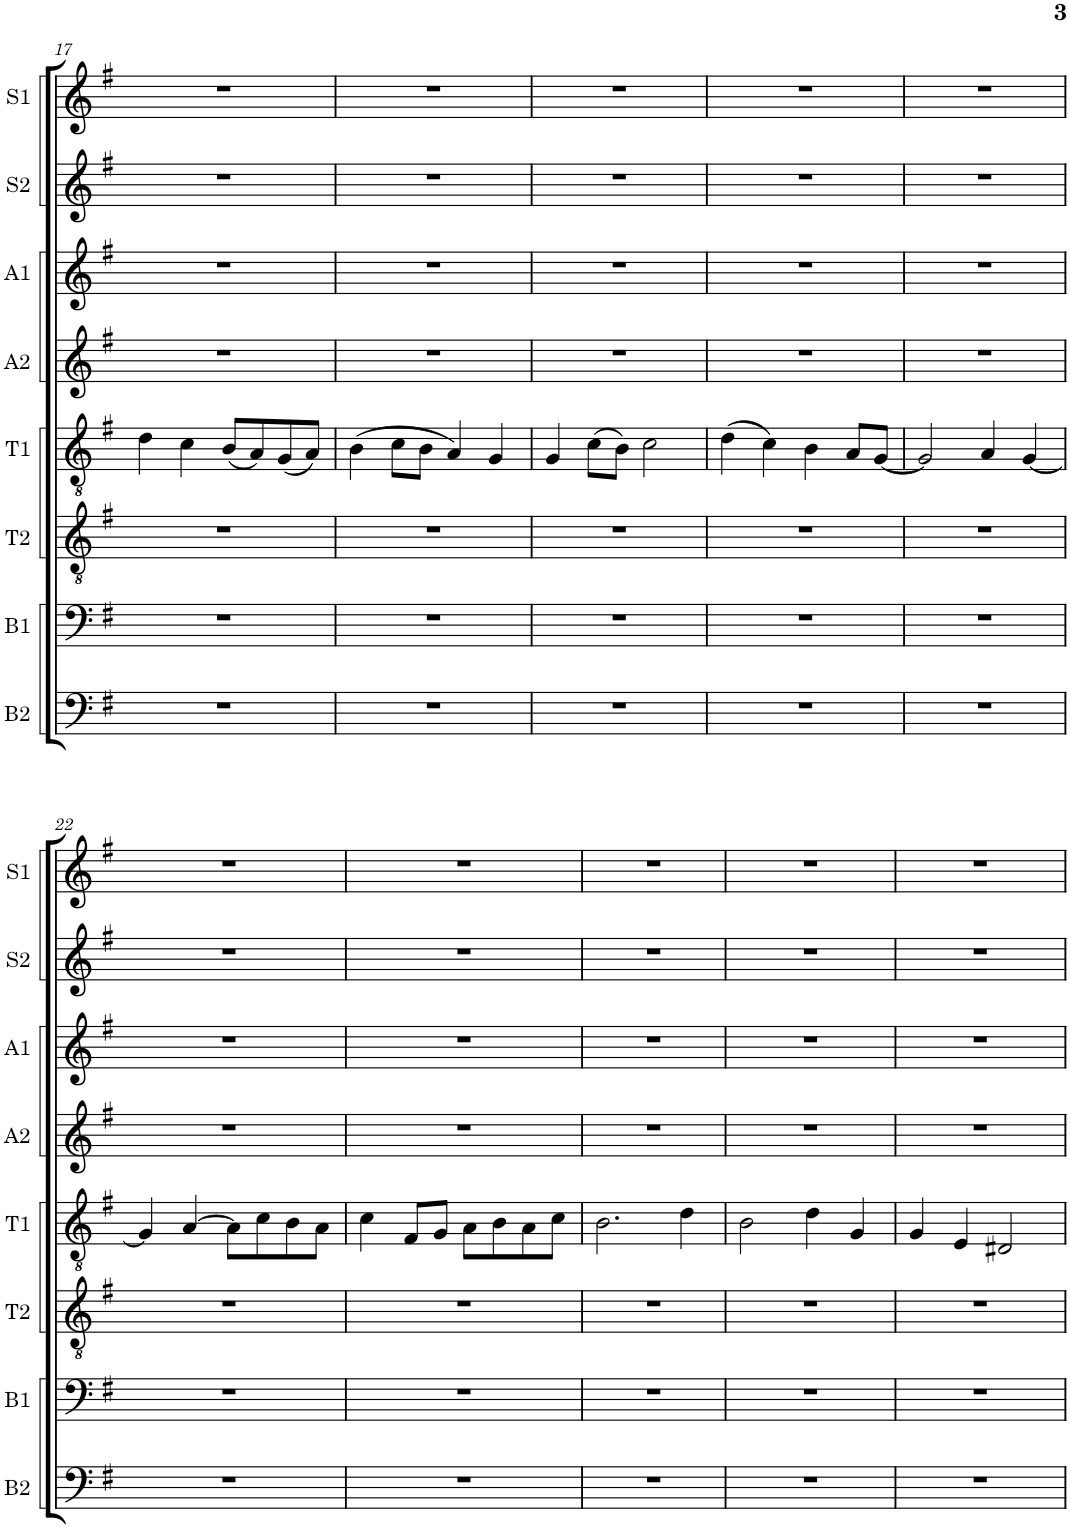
**kern	**kern	**kern	**kern	**kern	**kern	**kern	**kern
*part8	*part7	*part6	*part5	*part4	*part3	*part2	*part1
*staff8	*staff7	*staff6	*staff5	*staff4	*staff3	*staff2	*staff1
*I"Bass 2	*I"Bass 1	*I"Tenor 2	*I"Tenor 1	*I"Alt 2	*I"Alt 1	*I"Sopran 2	*I"Sopran 1
*I'B2	*I'B1	*I'T2	*I'T1	*I'A2	*I'A1	*I'S2	*I'S1
!!LO:PB:g=z
*clefF4	*clefF4	*clefGv2	*clefGv2	*clefG2	*clefG2	*clefG2	*clefG2
*k[f#]	*k[f#]	*k[f#]	*k[f#]	*k[f#]	*k[f#]	*k[f#]	*k[f#]
*M4/4	*M4/4	*M4/4	*M4/4	*M4/4	*M4/4	*M4/4	*M4/4
=17	=17	=17	=17	=17	=17	=17	=17
1r	1r	1r	4d\	1r	1r	1r	1r
.	.	.	4c\	.	.	.	.
.	.	.	(8B/L	.	.	.	.
.	.	.	8A/)	.	.	.	.
.	.	.	(8G/	.	.	.	.
.	.	.	8A/J)	.	.	.	.
=18	=18	=18	=18	=18	=18	=18	=18
1r	1r	1r	(4B\	1r	1r	1r	1r
.	.	.	8c\L	.	.	.	.
.	.	.	8B\J	.	.	.	.
.	.	.	4A/)	.	.	.	.
.	.	.	4G/	.	.	.	.
=19	=19	=19	=19	=19	=19	=19	=19
1r	1r	1r	4G/	1r	1r	1r	1r
.	.	.	(8c\L	.	.	.	.
.	.	.	8B\J)	.	.	.	.
.	.	.	2c\	.	.	.	.
=20	=20	=20	=20	=20	=20	=20	=20
1r	1r	1r	(4d\	1r	1r	1r	1r
.	.	.	4c\)	.	.	.	.
.	.	.	4B\	.	.	.	.
.	.	.	8A/L	.	.	.	.
.	.	.	[8G/J	.	.	.	.
=21	=21	=21	=21	=21	=21	=21	=21
1r	1r	1r	2G/]	1r	1r	1r	1r
.	.	.	4A/	.	.	.	.
.	.	.	[4G/	.	.	.	.
!!LO:LB:g=z
=22	=22	=22	=22	=22	=22	=22	=22
1r	1r	1r	4G/]	1r	1r	1r	1r
.	.	.	[4A/	.	.	.	.
.	.	.	8A\L]	.	.	.	.
.	.	.	8c\	.	.	.	.
.	.	.	8B\	.	.	.	.
.	.	.	8A\J	.	.	.	.
=23	=23	=23	=23	=23	=23	=23	=23
1r	1r	1r	4c\	1r	1r	1r	1r
.	.	.	8F#/L	.	.	.	.
.	.	.	8G/J	.	.	.	.
.	.	.	8A\L	.	.	.	.
.	.	.	8B\	.	.	.	.
.	.	.	8A\	.	.	.	.
.	.	.	8c\J	.	.	.	.
=24	=24	=24	=24	=24	=24	=24	=24
1r	1r	1r	2.B\	1r	1r	1r	1r
.	.	.	4d\	.	.	.	.
=25	=25	=25	=25	=25	=25	=25	=25
1r	1r	1r	2B\	1r	1r	1r	1r
.	.	.	4d\	.	.	.	.
.	.	.	4G/	.	.	.	.
=26	=26	=26	=26	=26	=26	=26	=26
1r	1r	1r	4G/	1r	1r	1r	1r
.	.	.	4E/	.	.	.	.
.	.	.	2D#X/	.	.	.	.
=	=	=	=	=	=	=	=
*-	*-	*-	*-	*-	*-	*-	*-
